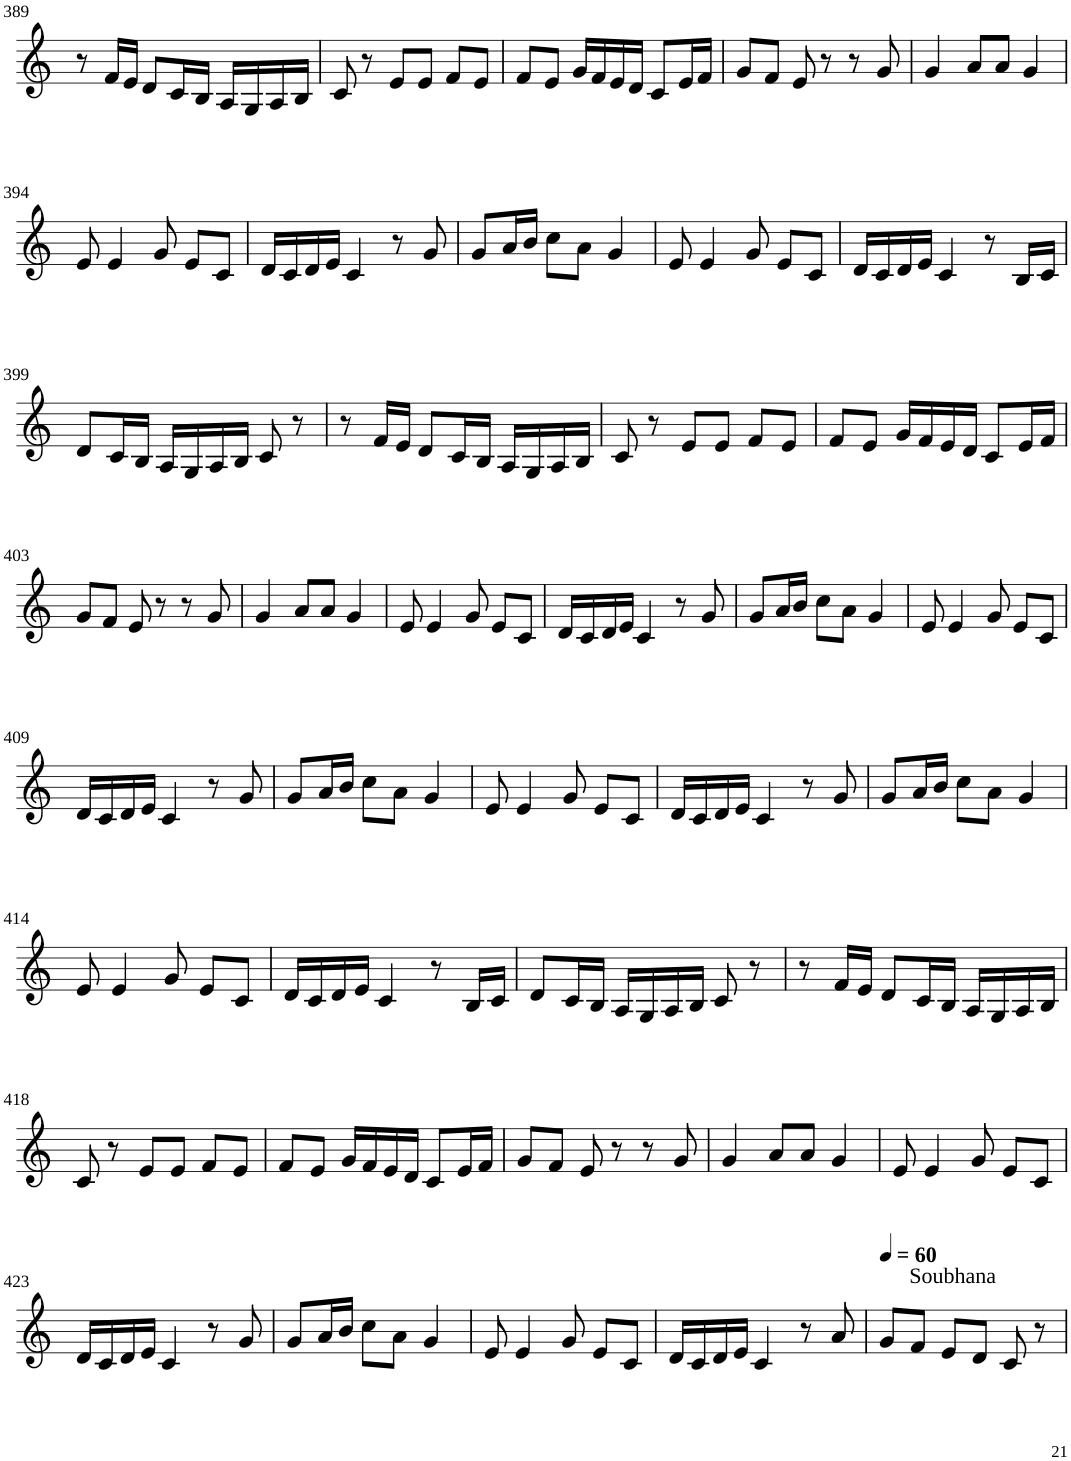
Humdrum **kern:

**kern
*part1
*staff1
*I"Violin
!!LO:PB:g=z
*clefG2
*k[]
*M3/4
=389
8r
16f/LL
16e/JJ
8d/L
16c/L
16B/JJ
16A/LL
16G/
16A/
16B/JJ
=390
8c/
8r
8e/L
8e/J
8f/L
8e/J
=391
8f/L
8e/J
16g/LL
16f/
16e/
16d/JJ
8c/L
16e/L
16f/JJ
=392
8g/L
8f/J
8e/
8r
8r
8g/
=393
4g/
8a/L
8a/J
4g/
!!LO:LB:g=z
=394
8e/
4e/
8g/
8e/L
8c/J
=395
16d/LL
16c/
16d/
16e/JJ
4c/
8r
8g/
=396
8g/L
16a/L
16b/JJ
8cc\L
8a\J
4g/
=397
8e/
4e/
8g/
8e/L
8c/J
=398
16d/LL
16c/
16d/
16e/JJ
4c/
8r
16B/LL
16c/JJ
!!LO:LB:g=z
=399
8d/L
16c/L
16B/JJ
16A/LL
16G/
16A/
16B/JJ
8c/
8r
=400
8r
16f/LL
16e/JJ
8d/L
16c/L
16B/JJ
16A/LL
16G/
16A/
16B/JJ
=401
8c/
8r
8e/L
8e/J
8f/L
8e/J
=402
8f/L
8e/J
16g/LL
16f/
16e/
16d/JJ
8c/L
16e/L
16f/JJ
!!LO:LB:g=z
=403
8g/L
8f/J
8e/
8r
8r
8g/
=404
4g/
8a/L
8a/J
4g/
=405
8e/
4e/
8g/
8e/L
8c/J
=406
16d/LL
16c/
16d/
16e/JJ
4c/
8r
8g/
=407
8g/L
16a/L
16b/JJ
8cc\L
8a\J
4g/
=408
8e/
4e/
8g/
8e/L
8c/J
!!LO:LB:g=z
=409
16d/LL
16c/
16d/
16e/JJ
4c/
8r
8g/
=410
8g/L
16a/L
16b/JJ
8cc\L
8a\J
4g/
=411
8e/
4e/
8g/
8e/L
8c/J
=412
16d/LL
16c/
16d/
16e/JJ
4c/
8r
8g/
=413
8g/L
16a/L
16b/JJ
8cc\L
8a\J
4g/
!!LO:LB:g=z
=414
8e/
4e/
8g/
8e/L
8c/J
=415
16d/LL
16c/
16d/
16e/JJ
4c/
8r
16B/LL
16c/JJ
=416
8d/L
16c/L
16B/JJ
16A/LL
16G/
16A/
16B/JJ
8c/
8r
=417
8r
16f/LL
16e/JJ
8d/L
16c/L
16B/JJ
16A/LL
16G/
16A/
16B/JJ
!!LO:LB:g=z
=418
8c/
8r
8e/L
8e/J
8f/L
8e/J
=419
8f/L
8e/J
16g/LL
16f/
16e/
16d/JJ
8c/L
16e/L
16f/JJ
=420
8g/L
8f/J
8e/
8r
8r
8g/
=421
4g/
8a/L
8a/J
4g/
=422
8e/
4e/
8g/
8e/L
8c/J
!!LO:LB:g=z
=423
16d/LL
16c/
16d/
16e/JJ
4c/
8r
8g/
=424
8g/L
16a/L
16b/JJ
8cc\L
8a\J
4g/
=425
8e/
4e/
8g/
8e/L
8c/J
=426
16d/LL
16c/
16d/
16e/JJ
4c/
8r
8a/
=427
*MM60
8g/L
!LO:TX:a:t=Soubhana
8f/J
8e/L
8d/J
8c/
8r
=
*-
